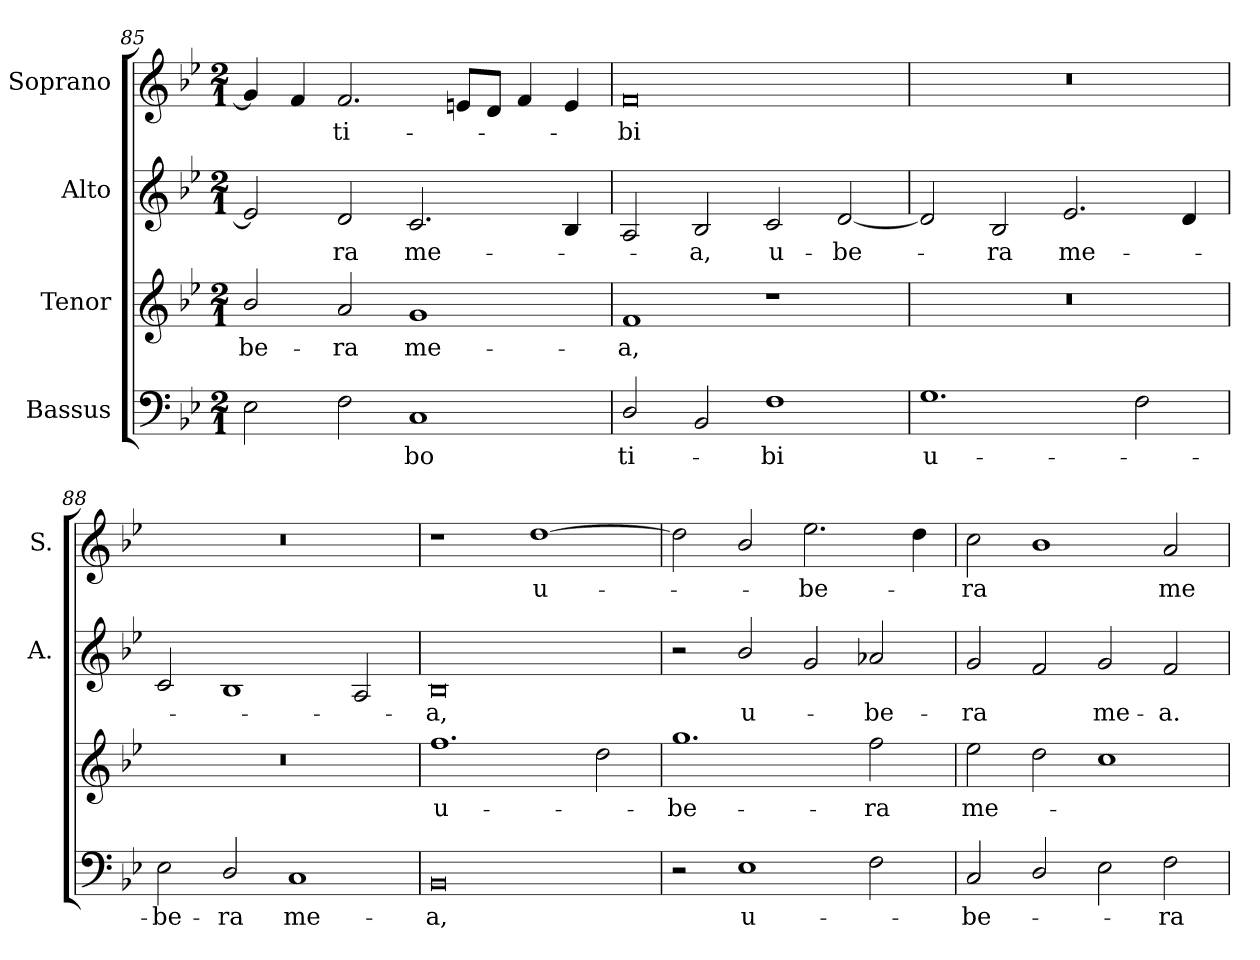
**kern	**text	**kern	**text	**kern	**text	**kern	**text
*part4	*part4	*part3	*part3	*part2	*part2	*part1	*part1
*staff4	*staff4	*staff3	*staff3	*staff2	*staff2	*staff1	*staff1
*I"Bassus	*	*I"Tenor	*	*I"Alto	*	*I"Soprano	*
*	*	*	*	*I'A.	*	*I'S.	*
*clefF4	*	*clefG2	*	*clefG2	*	*clefG2	*
*	*	*ITrd7c12	*	*	*	*	*
*k[b-e-]	*	*k[b-e-]	*	*k[b-e-]	*	*k[b-e-]	*
*B-:	*	*B-:	*	*B-:	*	*B-:	*
*M2/1	*	*M2/1	*	*M2/1	*	*M2/1	*
=85	=85	=85	=85	=85	=85	=85	=85
!	!	!	!LO:LY:b:color=#000000	!	!	!	!
2E-i\	.	2B-i/	-be-	2e-i/]	.	4gi/]	.
.	.	.	.	.	.	4fi/	.
!	!	!	!LO:LY:b:color=#000000	!	!	!	!
!	!	!	!	!	!LO:LY:b:color=#000000	!	!
!	!	!	!	!	!	!	!LO:LY:b:color=#000000
2Fi\	.	2Ai/	-ra	2di/	-ra	2.fi/	ti-
!	!LO:LY:b:color=#000000	!	!	!	!	!	!
!	!	!	!LO:LY:b:color=#000000	!	!	!	!
!	!	!	!	!	!LO:LY:b:color=#000000	!	!
1Ci	-bo	1Gi	me-	2.ci/	me-	.	.
.	.	.	.	.	.	8ei/L	.
.	.	.	.	.	.	8di/J	.
.	.	.	.	.	.	4fi/	.
.	.	.	.	4B-i/	.	4ei/	.
=86	=86	=86	=86	=86	=86	=86	=86
!	!LO:LY:b:color=#000000	!	!	!	!	!	!
!	!	!	!LO:LY:b:color=#000000	!	!	!	!
!	!	!	!	!	!	!	!LO:LY:b:color=#000000
2Di/	ti-	1Fi	-a,	2Ai/	.	0fi	-bi
!	!	!	!	!	!LO:LY:b:color=#000000	!	!
2BB-i/	.	.	.	2B-i/	-a,	.	.
!	!LO:LY:b:color=#000000	!	!	!	!	!	!
!	!	!	!	!	!LO:LY:b:color=#000000	!	!
1Fi	-bi	1r	.	2ci/	u-	.	.
!	!	!	!	!	!LO:LY:b:color=#000000	!	!
.	.	.	.	[2di/	-be-	.	.
!!LO:LB:g=z
=87	=87	=87	=87	=87	=87	=87	=87
!	!LO:LY:b:color=#000000	!LO:N:vis=1	!	!	!	!LO:N:vis=1	!
1.Gi	u-	0r	.	2di/]	.	0r	.
!	!	!	!	!	!LO:LY:b:color=#000000	!	!
.	.	.	.	2B-i/	-ra	.	.
!	!	!	!	!	!LO:LY:b:color=#000000	!	!
.	.	.	.	2.e-i/	me-	.	.
2Fi\	.	.	.	.	.	.	.
.	.	.	.	4di/	.	.	.
=88	=88	=88	=88	=88	=88	=88	=88
!	!LO:LY:b:color=#000000	!LO:N:vis=1	!	!	!	!LO:N:vis=1	!
2E-i\	-be-	0r	.	2ci/	.	0r	.
!	!LO:LY:b:color=#000000	!	!	!	!	!	!
2Di/	-ra	.	.	1B-i	.	.	.
!	!LO:LY:b:color=#000000	!	!	!	!	!	!
1Ci	me-	.	.	.	.	.	.
.	.	.	.	2Ai/	.	.	.
=89	=89	=89	=89	=89	=89	=89	=89
!	!LO:LY:b:color=#000000	!	!	!	!	!	!
!	!	!	!LO:LY:b:color=#000000	!	!	!	!
!	!	!	!	!	!LO:LY:b:color=#000000	!	!
0BB-i	-a,	1.fi	u-	0B-i	-a,	1r	.
!	!	!	!	!	!	!	!LO:LY:b:color=#000000
.	.	.	.	.	.	[1ddi	u-
.	.	2di\	.	.	.	.	.
=90	=90	=90	=90	=90	=90	=90	=90
!	!	!	!LO:LY:b:color=#000000	!	!	!	!
2r	.	1.gi	-be-	2r	.	2ddi\]	.
!	!LO:LY:b:color=#000000	!	!	!	!	!	!
!	!	!	!	!	!LO:LY:b:color=#000000	!	!
1E-i	u-	.	.	2b-i/	u-	2b-i/	.
!	!	!	!	!	!	!	!LO:LY:b:color=#000000
.	.	.	.	2gi/	.	2.ee-i\	-be-
!	!	!	!LO:LY:b:color=#000000	!	!	!	!
!	!	!	!	!	!LO:LY:b:color=#000000	!	!
2Fi\	.	2fi\	-ra	2a-i/	-be-	.	.
.	.	.	.	.	.	4ddi\	.
!!LO:PB:g=z
=91	=91	=91	=91	=91	=91	=91	=91
!	!LO:LY:b:color=#000000	!	!	!	!	!	!
!	!	!	!LO:LY:b:color=#000000	!	!	!	!
!	!	!	!	!	!LO:LY:b:color=#000000	!	!
!	!	!	!	!	!	!	!LO:LY:b:color=#000000
2Ci/	-be-	2e-i\	me-	2gi/	-ra	2cci\	-ra
2Di/	.	2di\	.	2fi/	.	1b-i	.
!	!	!	!	!	!LO:LY:b:color=#000000	!	!
2E-i\	.	1ci	.	2gi/	me-	.	.
!	!LO:LY:b:color=#000000	!	!	!	!	!	!
!	!	!	!	!	!LO:LY:b:color=#000000	!	!
!	!	!	!	!	!	!	!LO:LY:b:color=#000000
2Fi\	-ra	.	.	2fi/	-a.	2ai/	me-
=	=	=	=	=	=	=	=
*-	*-	*-	*-	*-	*-	*-	*-
